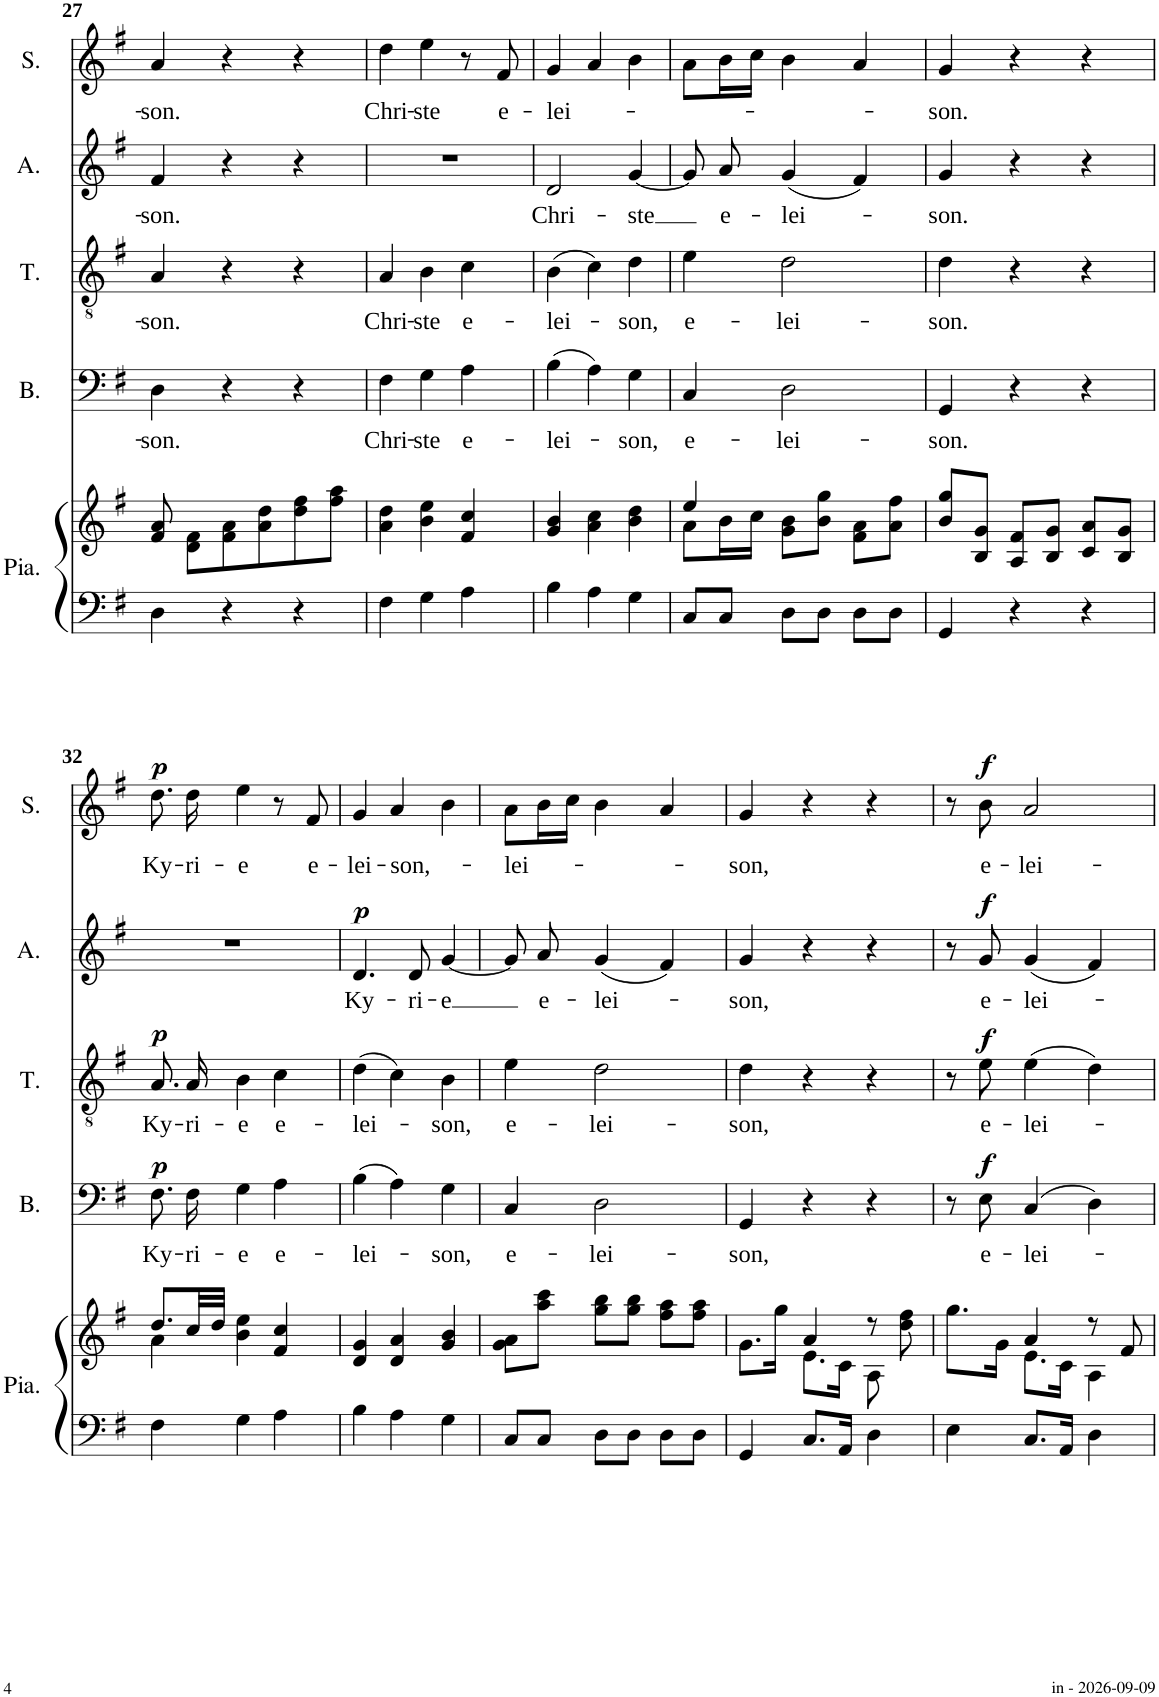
**kern	**kern	**kern	**text	**dynam	**kern	**text	**dynam	**kern	**text	**dynam	**kern	**text	**dynam
*part5	*part5	*part4	*part4	*part4	*part3	*part3	*part3	*part2	*part2	*part2	*part1	*part1	*part1
*staff6	*staff5	*staff4	*staff4	*staff4	*staff3	*staff3	*staff3	*staff2	*staff2	*staff2	*staff1	*staff1	*staff1
*I"Piano	*	*I"Basse	*	*	*I"Ténor	*	*	*I"Alto	*	*	*I"Soprano	*	*
*I'Pia.	*	*I'B.	*	*	*I'T.	*	*	*I'A.	*	*	*I'S.	*	*
!!LO:PB:g=z
*clefF4	*clefG2	*clefF4	*	*	*clefGv2	*	*	*clefG2	*	*	*clefG2	*	*
*k[f#]	*k[f#]	*k[f#]	*	*	*k[f#]	*	*	*k[f#]	*	*	*k[f#]	*	*
*M3/4	*M3/4	*M3/4	*	*	*M3/4	*	*	*M3/4	*	*	*M3/4	*	*
=27	=27	=27	=27	=27	=27	=27	=27	=27	=27	=27	=27	=27	=27
!	!	!	!LO:LY:b	!	!	!LO:LY:b	!	!	!LO:LY:b	!	!	!LO:LY:b	!
4D\	8f#/ 8a/	4D\	-son.	.	4A/	-son.	.	4f#/	-son.	.	4a/	-son.	.
.	8d\ 8f#\L	.	.	.	.	.	.	.	.	.	.	.	.
4r	8f#\ 8a\	4r	.	.	4r	.	.	4r	.	.	4r	.	.
.	8a\ 8dd\	.	.	.	.	.	.	.	.	.	.	.	.
4r	8dd\ 8ff#\	4r	.	.	4r	.	.	4r	.	.	4r	.	.
.	8ff#\ 8aa\J	.	.	.	.	.	.	.	.	.	.	.	.
=28	=28	=28	=28	=28	=28	=28	=28	=28	=28	=28	=28	=28	=28
!	!	!	!LO:LY:b	!	!	!LO:LY:b	!	!	!	!	!	!LO:LY:b	!
4F#\	4a\ 4dd\	4F#\	Chri-	.	4A/	Chri-	.	2.r	.	.	4dd\	Chri-	.
!	!	!	!LO:LY:b	!	!	!LO:LY:b	!	!	!	!	!	!LO:LY:b	!
4G\	4b\ 4ee\	4G\	-ste	.	4B\	-ste	.	.	.	.	4ee\	-ste	.
!	!	!	!LO:LY:b	!	!	!LO:LY:b	!	!	!	!	!	!	!
4A\	4f#/ 4cc/	4A\	e-	.	4c\	e-	.	.	.	.	8r	.	.
!	!	!	!	!	!	!	!	!	!	!	!	!LO:LY:b	!
.	.	.	.	.	.	.	.	.	.	.	8f#/	e-	.
=29	=29	=29	=29	=29	=29	=29	=29	=29	=29	=29	=29	=29	=29
!	!	!	!LO:LY:b	!	!	!LO:LY:b	!	!	!LO:LY:b	!	!	!LO:LY:b	!
4B\	4g/ 4b/	(4B\	-lei-	.	(4B\	-lei-	.	2d/	Chri-	.	4g/	-lei-	.
4A\	4a\ 4cc\	4A\)	.	.	4c\)	.	.	.	.	.	4a/	.	.
!	!	!	!LO:LY:b	!	!	!LO:LY:b	!	!	!LO:LY:b	!	!	!	!
4G\	4b\ 4dd\	4G\	-son,	.	4d\	-son,	.	[4g/	-ste	.	4b\	.	.
=30	=30	=30	=30	=30	=30	=30	=30	=30	=30	=30	=30	=30	=30
*	*^	*	*	*	*	*	*	*	*	*	*	*	*
!	!	!	!	!LO:LY:b	!	!	!LO:LY:b	!	!	!	!	!	!	!
8C/L	4ee/	8a\L	4C/	e-	.	4e\	e-	.	8g/L]	.	.	8a\L	.	.
!	!	!	!	!	!	!	!	!	!	!LO:LY:b	!	!	!	!
8C/J	.	16b\L	.	.	.	.	.	.	8a/J	e-	.	16b\L	.	.
.	.	16cc\JJ	.	.	.	.	.	.	.	.	.	16cc\JJ	.	.
!	!	!	!	!LO:LY:b	!	!	!LO:LY:b	!	!	!LO:LY:b	!	!	!	!
8D\L	8g\ 8b\L	2ryy	2D\	-lei-	.	2d\	-lei-	.	(4g/	-lei-	.	4b\	.	.
8D\J	8b\ 8gg\J	.	.	.	.	.	.	.	.	.	.	.	.	.
8D\L	8f#\ 8a\L	.	.	.	.	.	.	.	4f#/)	.	.	4a/	.	.
8D\J	8a\ 8ff#\J	.	.	.	.	.	.	.	.	.	.	.	.	.
*	*v	*v	*	*	*	*	*	*	*	*	*	*	*	*
=31	=31	=31	=31	=31	=31	=31	=31	=31	=31	=31	=31	=31	=31
!	!	!	!LO:LY:b	!	!	!LO:LY:b	!	!	!LO:LY:b	!	!	!LO:LY:b	!
4GG/	8b/ 8gg/L	4GG/	-son.	.	4d\	-son.	.	4g/	-son.	.	4g/	son.	.
.	8B/ 8g/J	.	.	.	.	.	.	.	.	.	.	.	.
4r	8A/ 8f#/L	4r	.	.	4r	.	.	4r	.	.	4r	.	.
.	8B/ 8g/J	.	.	.	.	.	.	.	.	.	.	.	.
4r	8c/ 8a/L	4r	.	.	4r	.	.	4r	.	.	4r	.	.
.	8B/ 8g/J	.	.	.	.	.	.	.	.	.	.	.	.
!!LO:LB:g=z
=32	=32	=32	=32	=32	=32	=32	=32	=32	=32	=32	=32	=32	=32
*	*^	*	*	*	*	*	*	*	*	*	*	*	*
!	!	!	!	!LO:LY:b	!LO:DY:a	!	!LO:LY:b	!LO:DY:a	!	!	!	!	!LO:LY:b	!LO:DY:a
4F#\	8.dd/L	4a\	8.F#\L	Ky-	p	8.A/L	Ky-	p	2.r	.	.	8.dd\	Ky-	p
!	!	!	!	!LO:LY:b	!	!	!LO:LY:b	!	!	!	!	!	!LO:LY:b	!
.	32cc/LL	.	16F#\Jk	-ri-	.	16A/Jk	-ri-	.	.	.	.	16dd\	-ri-	.
.	32dd/JJJ	.	.	.	.	.	.	.	.	.	.	.	.	.
!	!	!	!	!LO:LY:b	!	!	!LO:LY:b	!	!	!	!	!	!LO:LY:b	!
4G\	4b\ 4ee\	2ryy	4G\	-e	.	4B\	-e	.	.	.	.	4ee\	-e	.
!	!	!	!	!LO:LY:b	!	!	!LO:LY:b	!	!	!	!	!	!	!
4A\	4f#/ 4cc/	.	4A\	e-	.	4c\	e-	.	.	.	.	8r	.	.
!	!	!	!	!	!	!	!	!	!	!	!	!	!LO:LY:b	!
.	.	.	.	.	.	.	.	.	.	.	.	8f#/	e-	.
*	*v	*v	*	*	*	*	*	*	*	*	*	*	*	*
=33	=33	=33	=33	=33	=33	=33	=33	=33	=33	=33	=33	=33	=33
!	!	!	!LO:LY:b	!	!	!LO:LY:b	!	!	!LO:LY:b	!LO:DY:a	!	!LO:LY:b	!
4B\	4d/ 4g/	(4B\	-lei-	.	(4d\	-lei-	.	4.d/	Ky-	p	4g/	-lei-	.
!	!	!	!	!	!	!	!	!	!	!	!	!LO:LY:b	!
4A\	4d/ 4a/	4A\)	.	.	4c\)	.	.	.	.	.	4a/	-son,-	.
!	!	!	!	!	!	!	!	!	!LO:LY:b	!	!	!	!
.	.	.	.	.	.	.	.	8d/	-ri-	.	.	.	.
!	!	!	!LO:LY:b	!	!	!LO:LY:b	!	!	!LO:LY:b	!	!	!	!
4G\	4g/ 4b/	4G\	-son,	.	4B\	-son,	.	[4g/	-e	.	4b\	.	.
=34	=34	=34	=34	=34	=34	=34	=34	=34	=34	=34	=34	=34	=34
!	!	!	!LO:LY:b	!	!	!LO:LY:b	!	!	!	!	!	!LO:LY:b	!
8C/L	8g\ 8a\L	4C/	e-	.	4e\	e-	.	8g/L]	.	.	8a\L	-lei-	.
!	!	!	!	!	!	!	!	!	!LO:LY:b	!	!	!	!
8C/J	8aa\ 8ccc\J	.	.	.	.	.	.	8a/J	e-	.	16b\L	.	.
.	.	.	.	.	.	.	.	.	.	.	16cc\JJ	.	.
!	!	!	!LO:LY:b	!	!	!LO:LY:b	!	!	!LO:LY:b	!	!	!	!
8D\L	8gg\ 8bb\L	2D\	-lei-	.	2d\	-lei-	.	(4g/	-lei-	.	4b\	.	.
8D\J	8gg\ 8bb\J	.	.	.	.	.	.	.	.	.	.	.	.
8D\L	8ff#\ 8aa\L	.	.	.	.	.	.	4f#/)	.	.	4a/	.	.
8D\J	8ff#\ 8aa\J	.	.	.	.	.	.	.	.	.	.	.	.
=35	=35	=35	=35	=35	=35	=35	=35	=35	=35	=35	=35	=35	=35
*	*^	*	*	*	*	*	*	*	*	*	*	*	*
!	!	!	!	!LO:LY:b	!	!	!LO:LY:b	!	!	!LO:LY:b	!	!	!LO:LY:b	!
4GG/	8.g\L	4ryy	4GG/	-son,	.	4d\	-son,	.	4g/	-son,	.	4g/	-son,	.
.	16gg\Jk	.	.	.	.	.	.	.	.	.	.	.	.	.
8.C/L	4a/	8.e\L	4r	.	.	4r	.	.	4r	.	.	4r	.	.
16AA/Jk	.	16c\Jk	.	.	.	.	.	.	.	.	.	.	.	.
4D\	8r	8A\	4r	.	.	4r	.	.	4r	.	.	4r	.	.
.	8dd\ 8ff#\	8ryy	.	.	.	.	.	.	.	.	.	.	.	.
=36	=36	=36	=36	=36	=36	=36	=36	=36	=36	=36	=36	=36	=36	=36
4E\	8.gg\L	4ryy	8r	.	.	8r	.	.	8r	.	.	8r	.	.
!	!	!	!	!LO:LY:b	!LO:DY:a	!	!LO:LY:b	!LO:DY:a	!	!LO:LY:b	!LO:DY:a	!	!LO:LY:b	!LO:DY:a
.	.	.	8E\	e-	f	8e\	e-	f	8g/	e-	f	8b\	e-	f
.	16g\Jk	.	.	.	.	.	.	.	.	.	.	.	.	.
!	!	!	!	!LO:LY:b	!	!	!LO:LY:b	!	!	!LO:LY:b	!	!	!LO:LY:b	!
8.C/L	4a/	8.e\L	(4C/	-lei-	.	(4e\	-lei-	.	(4g/	-lei-	.	2a/	-lei-	.
16AA/Jk	.	16c\Jk	.	.	.	.	.	.	.	.	.	.	.	.
4D\	8r	4A\	4D\)	.	.	4d\)	.	.	4f#/)	.	.	.	.	.
.	8f#/	.	.	.	.	.	.	.	.	.	.	.	.	.
*	*v	*v	*	*	*	*	*	*	*	*	*	*	*	*
=	=	=	=	=	=	=	=	=	=	=	=	=	=
*-	*-	*-	*-	*-	*-	*-	*-	*-	*-	*-	*-	*-	*-
